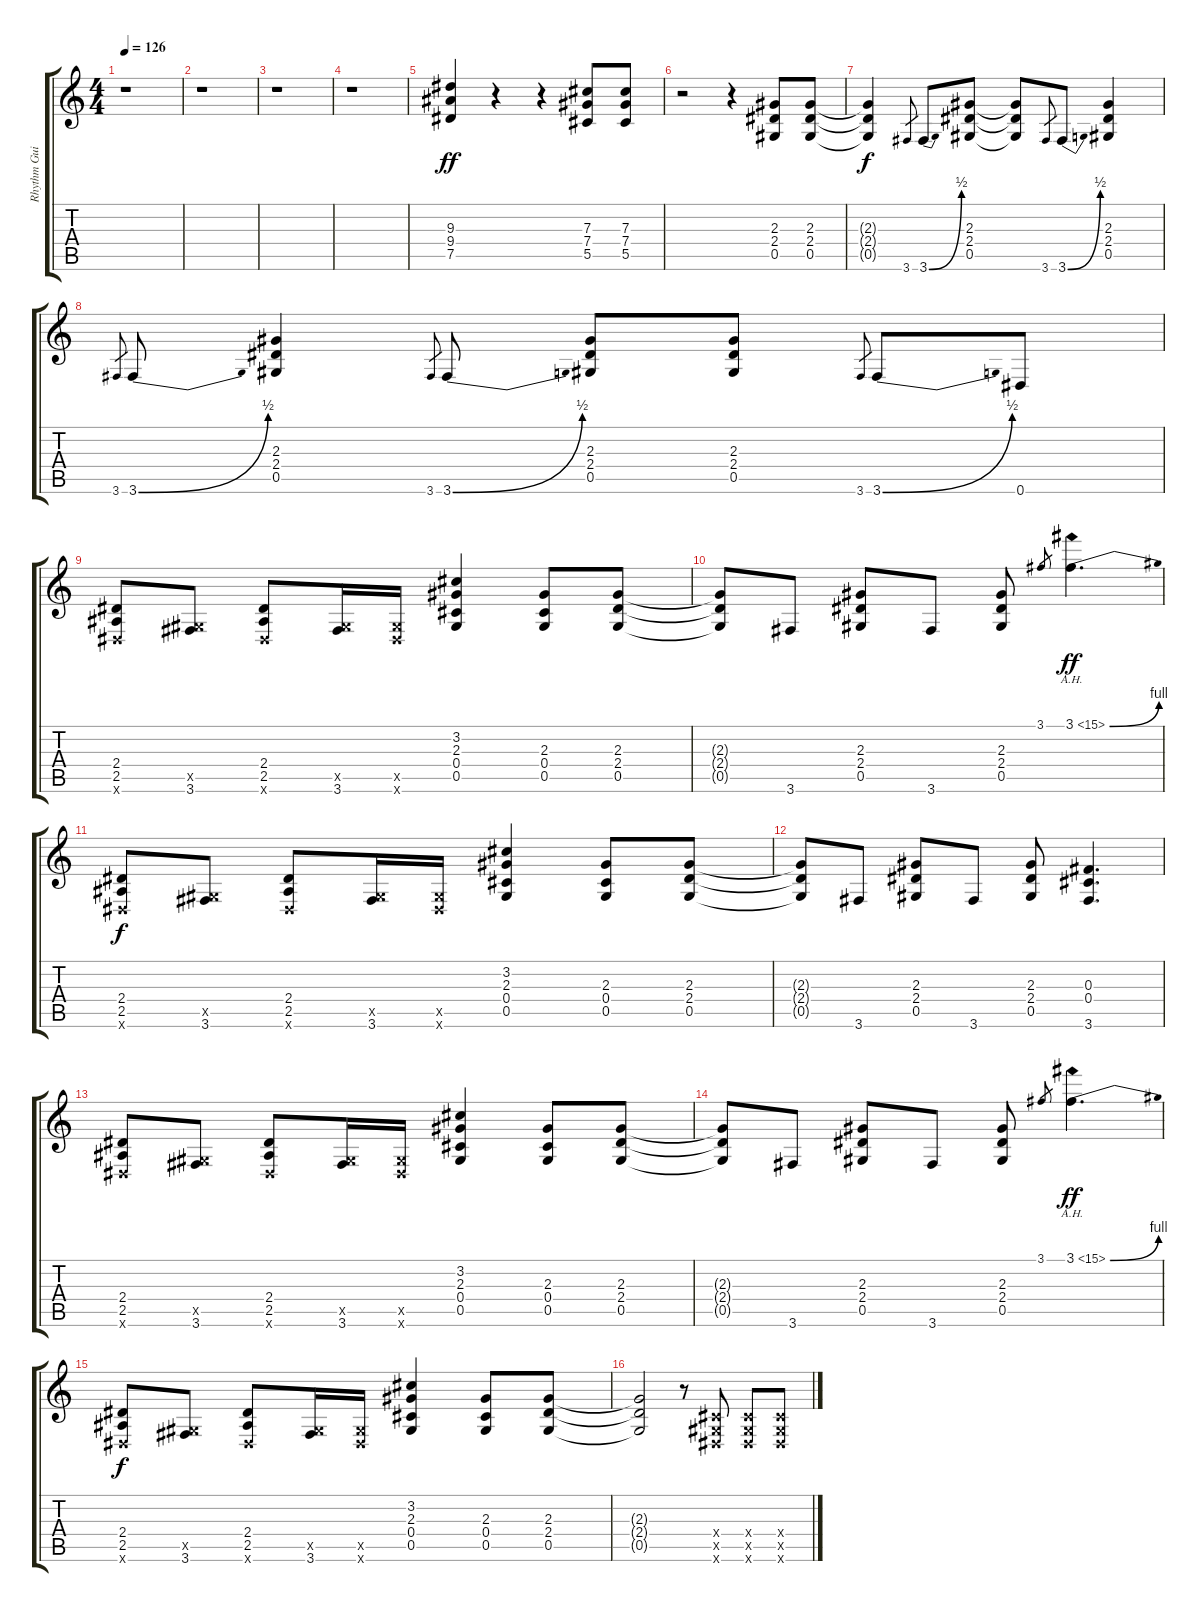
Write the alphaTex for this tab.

\track ("Rhythm Guitar 2" "Rhythm Gui") {instrument distortionguitar}
\staff {score tabs}
\tuning (Eb4 Bb3 Gb3 Db3 Ab2 Eb2) {hide}
\ts (4 4)
\tempo 126
\clef g2
\ks c
r.1{dy f} |
r.1 |
r.1 |
r.1 |
(9.3 9.4 7.5).4{dy ff} r.4 r.4 (7.3 7.4 5.5).8 (7.3 7.4 5.5).8 |
r.2 r.4 (2.3 2.4 0.5).8 (2.3 2.4 0.5).8 |
(2.3{t} 2.4{t} 0.5{t}).4{dy f} 3.6.8{gr} 3.6{be (bend 0 0 60 2)}.8 (2.3 2.4 0.5).8 (2.3{t} 2.4{t} 0.5{t}).8 3.6.8{gr} 3.6{be (bend 0 0 60 2)}.8 (2.3 2.4 0.5).4 |
3.6.8{gr} 3.6{be (bend 0 0 60 2)}.8 (2.3 2.4 0.5).4 3.6.8{gr} 3.6{be (bend 0 0 60 2)}.8 (2.3 2.4 0.5).8 (2.3 2.4 0.5).8 3.6.8{gr} 3.6{be (bend 0 0 60 2)}.8 0.6.8 |
(2.4 2.5 0.6{x}).8 (0.5{x} 3.6).8 (2.4 2.5 0.6{x}).8 (0.5{x} 3.6).16 (0.5{x} 0.6{x}).16 (3.2 2.3 0.4 0.5).4 (2.3 0.4 0.5).8 (2.3 2.4 0.5).8 |
(2.3{t} 2.4{t} 0.5{t}).8 3.6.8 (2.3 2.4 0.5).8 3.6.8 (2.3 2.4 0.5).8 3.1.8{gr} 3.1{be (bend 0 0 60 4) ah 12}.4{d dy ff} |
(2.4 2.5 0.6{x}).8{dy f} (0.5{x} 3.6).8 (2.4 2.5 0.6{x}).8 (0.5{x} 3.6).16 (0.5{x} 0.6{x}).16 (3.2 2.3 0.4 0.5).4 (2.3 0.4 0.5).8 (2.3 2.4 0.5).8 |
(2.3{t} 2.4{t} 0.5{t}).8 3.6.8 (2.3 2.4 0.5).8 3.6.8 (2.3 2.4 0.5).8 (0.3 0.4 3.6).4{d} |
(2.4 2.5 0.6{x}).8 (0.5{x} 3.6).8 (2.4 2.5 0.6{x}).8 (0.5{x} 3.6).16 (0.5{x} 0.6{x}).16 (3.2 2.3 0.4 0.5).4 (2.3 0.4 0.5).8 (2.3 2.4 0.5).8 |
(2.3{t} 2.4{t} 0.5{t}).8 3.6.8 (2.3 2.4 0.5).8 3.6.8 (2.3 2.4 0.5).8 3.1.8{gr} 3.1{be (bend 0 0 60 4) ah 12}.4{d dy ff} |
(2.4 2.5 0.6{x}).8{dy f} (0.5{x} 3.6).8 (2.4 2.5 0.6{x}).8 (0.5{x} 3.6).16 (0.5{x} 0.6{x}).16 (3.2 2.3 0.4 0.5).4 (2.3 0.4 0.5).8 (2.3 2.4 0.5).8 |
(2.3{t} 2.4{t} 0.5{t}).2 r.8 (0.4{x} 0.5{x} 0.6{x}).8 (0.4{x} 0.5{x} 0.6{x}).8 (0.4{x} 0.5{x} 0.6{x}).8
